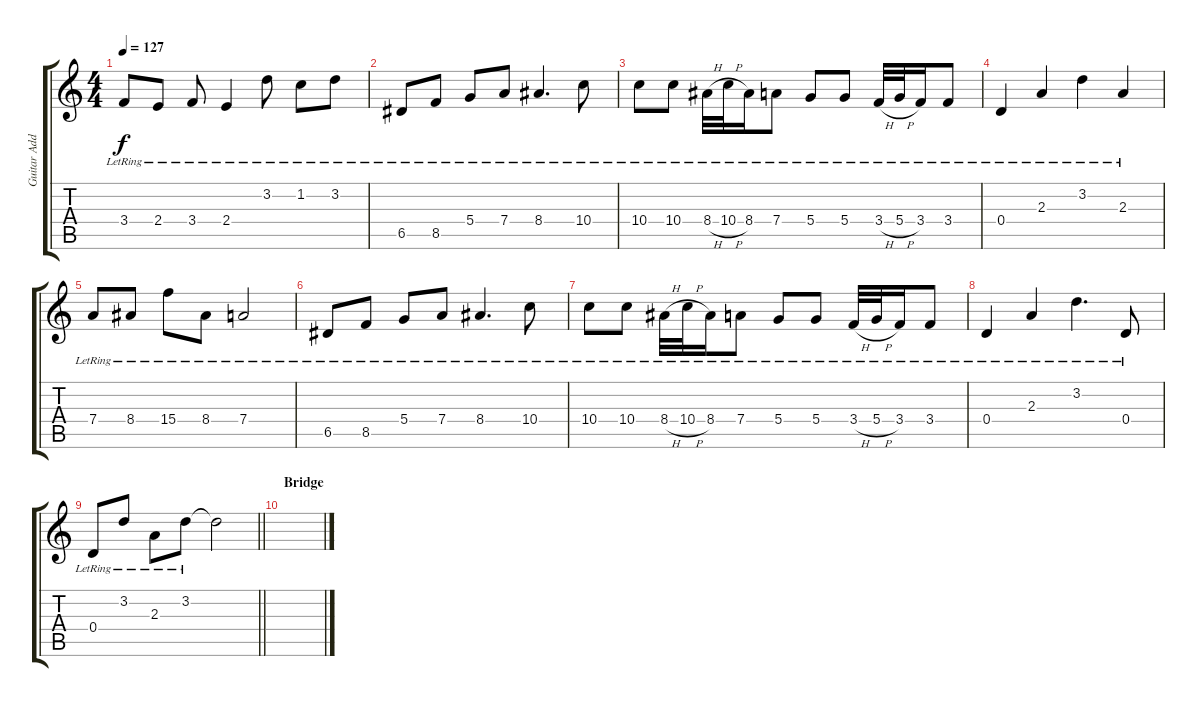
\track ("Guitar Add" "Guitar Add") {instrument acousticguitarsteel}
\staff {score tabs}
\tuning (E4 B3 G3 D3 A2 E2) {hide}
\ts (4 4)
\tempo 127
\clef g2
\ks c
3.4{lr}.8{dy f} 2.4{lr}.8 3.4{lr}.8 2.4{lr}.4 3.2{lr}.8 1.2{lr}.8 3.2{lr}.8 |
6.5{lr}.8 8.5{lr}.8 5.4{lr}.8 7.4{lr}.8 8.4{lr}.4{d} 10.4{lr}.8 |
10.4{lr}.8 10.4{lr}.8 8.4{h lr}.32 10.4{h lr}.32 8.4{lr}.16 7.4{lr}.8 5.4{lr}.8 5.4{lr}.8 3.4{h lr}.32 5.4{h lr}.32 3.4{lr}.16 3.4{lr}.8 |
0.4{lr}.4 2.3{lr}.4 3.2{lr}.4 2.3{lr}.4 |
7.4{lr}.8 8.4{lr}.8 15.4{lr}.8 8.4{lr}.8 7.4{lr}.2 |
6.5{lr}.8 8.5{lr}.8 5.4{lr}.8 7.4{lr}.8 8.4{lr}.4{d} 10.4{lr}.8 |
10.4{lr}.8 10.4{lr}.8 8.4{h lr}.32 10.4{h lr}.32 8.4{lr}.16 7.4{lr}.8 5.4{lr}.8 5.4{lr}.8 3.4{h lr}.32 5.4{h lr}.32 3.4{lr}.16 3.4{lr}.8 |
0.4{lr}.4 2.3{lr}.4 3.2{lr}.4{d} 0.4{lr}.8 |
\barLineRight lightlight
0.4{lr}.8 3.2{lr}.8 2.3{lr}.8 3.2{lr}.8 3.2{t}.2 |
\section ("" "Bridge")
